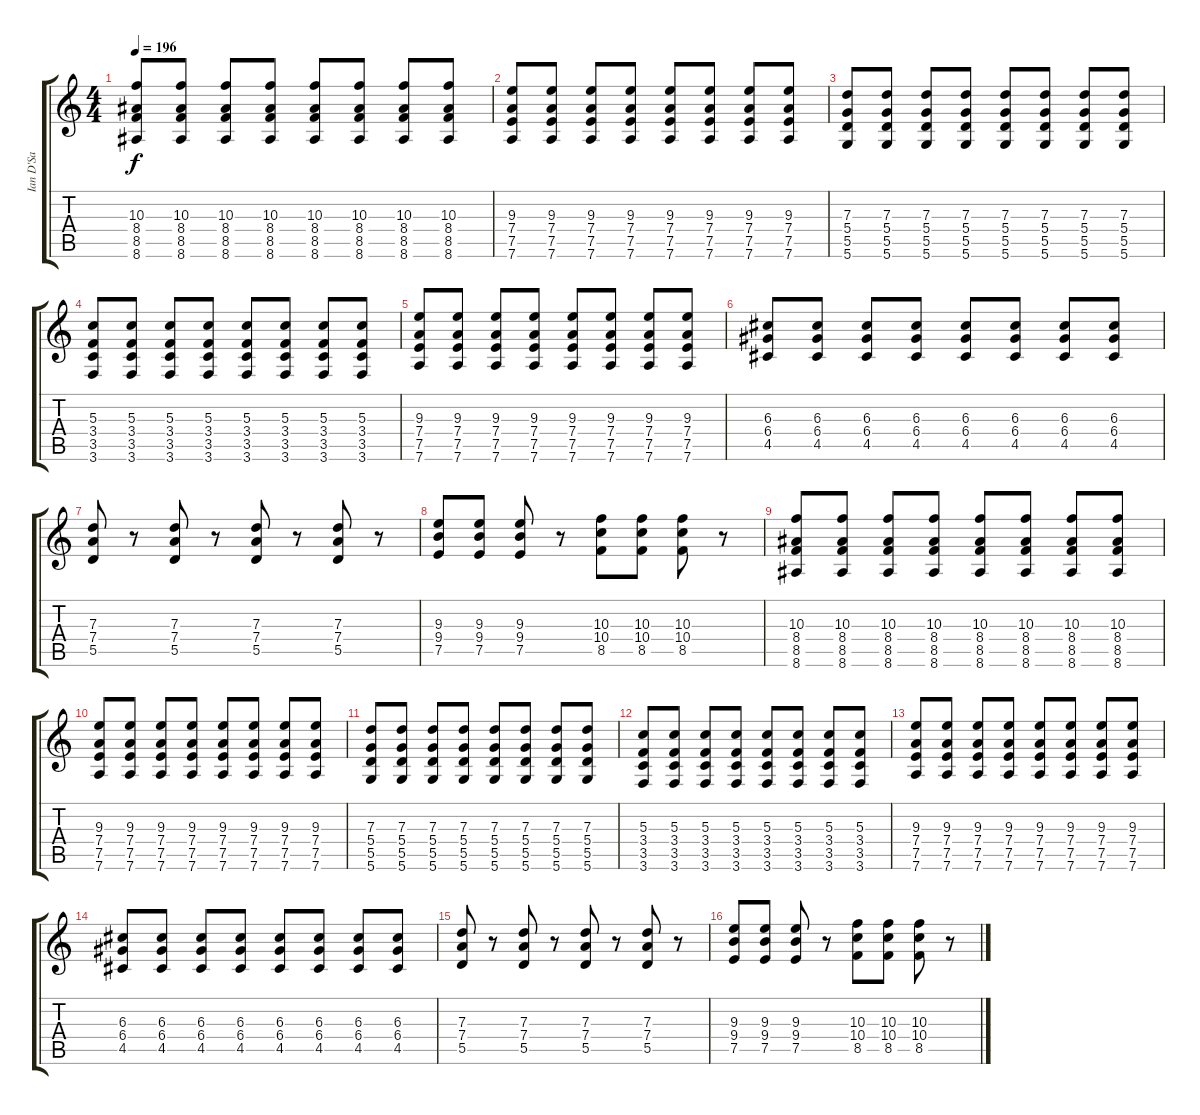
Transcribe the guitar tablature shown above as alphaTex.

\track ("Ian D'Sa" "Ian D'Sa") {instrument distortionguitar}
\staff {score tabs}
\tuning (E4 B3 G3 D3 A2 D2) {hide}
\ts (4 4)
\tempo 196
\clef g2
\ks c
(10.3 8.4 8.5 8.6).8{dy f} (10.3 8.4 8.5 8.6).8 (10.3 8.4 8.5 8.6).8 (10.3 8.4 8.5 8.6).8 (10.3 8.4 8.5 8.6).8 (10.3 8.4 8.5 8.6).8 (10.3 8.4 8.5 8.6).8 (10.3 8.4 8.5 8.6).8 |
(9.3 7.4 7.5 7.6).8 (9.3 7.4 7.5 7.6).8 (9.3 7.4 7.5 7.6).8 (9.3 7.4 7.5 7.6).8 (9.3 7.4 7.5 7.6).8 (9.3 7.4 7.5 7.6).8 (9.3 7.4 7.5 7.6).8 (9.3 7.4 7.5 7.6).8 |
(7.3 5.4 5.5 5.6).8 (7.3 5.4 5.5 5.6).8 (7.3 5.4 5.5 5.6).8 (7.3 5.4 5.5 5.6).8 (7.3 5.4 5.5 5.6).8 (7.3 5.4 5.5 5.6).8 (7.3 5.4 5.5 5.6).8 (7.3 5.4 5.5 5.6).8 |
(5.3 3.4 3.5 3.6).8 (5.3 3.4 3.5 3.6).8 (5.3 3.4 3.5 3.6).8 (5.3 3.4 3.5 3.6).8 (5.3 3.4 3.5 3.6).8 (5.3 3.4 3.5 3.6).8 (5.3 3.4 3.5 3.6).8 (5.3 3.4 3.5 3.6).8 |
(9.3 7.4 7.5 7.6).8 (9.3 7.4 7.5 7.6).8 (9.3 7.4 7.5 7.6).8 (9.3 7.4 7.5 7.6).8 (9.3 7.4 7.5 7.6).8 (9.3 7.4 7.5 7.6).8 (9.3 7.4 7.5 7.6).8 (9.3 7.4 7.5 7.6).8 |
(6.3 6.4 4.5).8 (6.3 6.4 4.5).8 (6.3 6.4 4.5).8 (6.3 6.4 4.5).8 (6.3 6.4 4.5).8 (6.3 6.4 4.5).8 (6.3 6.4 4.5).8 (6.3 6.4 4.5).8 |
(7.3 7.4 5.5).8 r.8 (7.3 7.4 5.5).8 r.8 (7.3 7.4 5.5).8 r.8 (7.3 7.4 5.5).8 r.8 |
(9.3 9.4 7.5).8 (9.3 9.4 7.5).8 (9.3 9.4 7.5).8 r.8 (10.3 10.4 8.5).8 (10.3 10.4 8.5).8 (10.3 10.4 8.5).8 r.8 |
(10.3 8.4 8.5 8.6).8 (10.3 8.4 8.5 8.6).8 (10.3 8.4 8.5 8.6).8 (10.3 8.4 8.5 8.6).8 (10.3 8.4 8.5 8.6).8 (10.3 8.4 8.5 8.6).8 (10.3 8.4 8.5 8.6).8 (10.3 8.4 8.5 8.6).8 |
(9.3 7.4 7.5 7.6).8 (9.3 7.4 7.5 7.6).8 (9.3 7.4 7.5 7.6).8 (9.3 7.4 7.5 7.6).8 (9.3 7.4 7.5 7.6).8 (9.3 7.4 7.5 7.6).8 (9.3 7.4 7.5 7.6).8 (9.3 7.4 7.5 7.6).8 |
(7.3 5.4 5.5 5.6).8 (7.3 5.4 5.5 5.6).8 (7.3 5.4 5.5 5.6).8 (7.3 5.4 5.5 5.6).8 (7.3 5.4 5.5 5.6).8 (7.3 5.4 5.5 5.6).8 (7.3 5.4 5.5 5.6).8 (7.3 5.4 5.5 5.6).8 |
(5.3 3.4 3.5 3.6).8 (5.3 3.4 3.5 3.6).8 (5.3 3.4 3.5 3.6).8 (5.3 3.4 3.5 3.6).8 (5.3 3.4 3.5 3.6).8 (5.3 3.4 3.5 3.6).8 (5.3 3.4 3.5 3.6).8 (5.3 3.4 3.5 3.6).8 |
(9.3 7.4 7.5 7.6).8 (9.3 7.4 7.5 7.6).8 (9.3 7.4 7.5 7.6).8 (9.3 7.4 7.5 7.6).8 (9.3 7.4 7.5 7.6).8 (9.3 7.4 7.5 7.6).8 (9.3 7.4 7.5 7.6).8 (9.3 7.4 7.5 7.6).8 |
(6.3 6.4 4.5).8 (6.3 6.4 4.5).8 (6.3 6.4 4.5).8 (6.3 6.4 4.5).8 (6.3 6.4 4.5).8 (6.3 6.4 4.5).8 (6.3 6.4 4.5).8 (6.3 6.4 4.5).8 |
(7.3 7.4 5.5).8 r.8 (7.3 7.4 5.5).8 r.8 (7.3 7.4 5.5).8 r.8 (7.3 7.4 5.5).8 r.8 |
(9.3 9.4 7.5).8 (9.3 9.4 7.5).8 (9.3 9.4 7.5).8 r.8 (10.3 10.4 8.5).8 (10.3 10.4 8.5).8 (10.3 10.4 8.5).8 r.8
